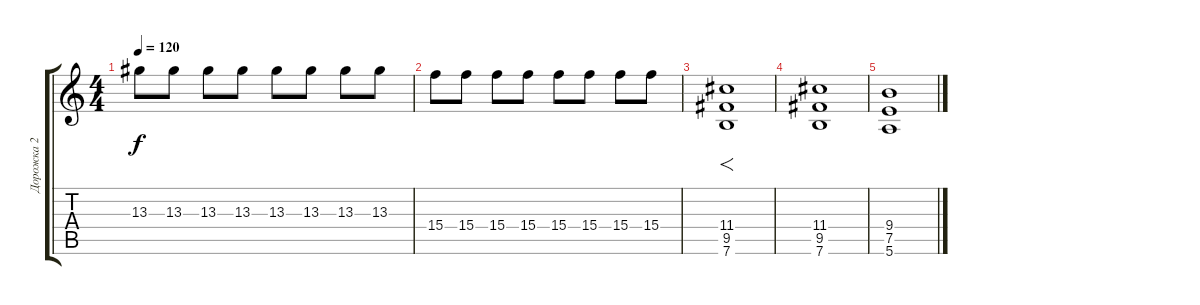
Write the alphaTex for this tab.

\track ("Дорожка 2" "Дорожка 2") {instrument distortionguitar}
\staff {score tabs}
\tuning (E4 B3 G3 D3 A2 E2) {hide}
\ts (4 4)
\tempo 120
\clef g2
\ks c
13.3.8{dy f} 13.3.8 13.3.8 13.3.8 13.3.8 13.3.8 13.3.8 13.3.8 |
15.4.8 15.4.8 15.4.8 15.4.8 15.4.8 15.4.8 15.4.8 15.4.8 |
(11.4 9.5 7.6).1{f} |
(11.4 9.5 7.6).1 |
(9.4 7.5 5.6).1
